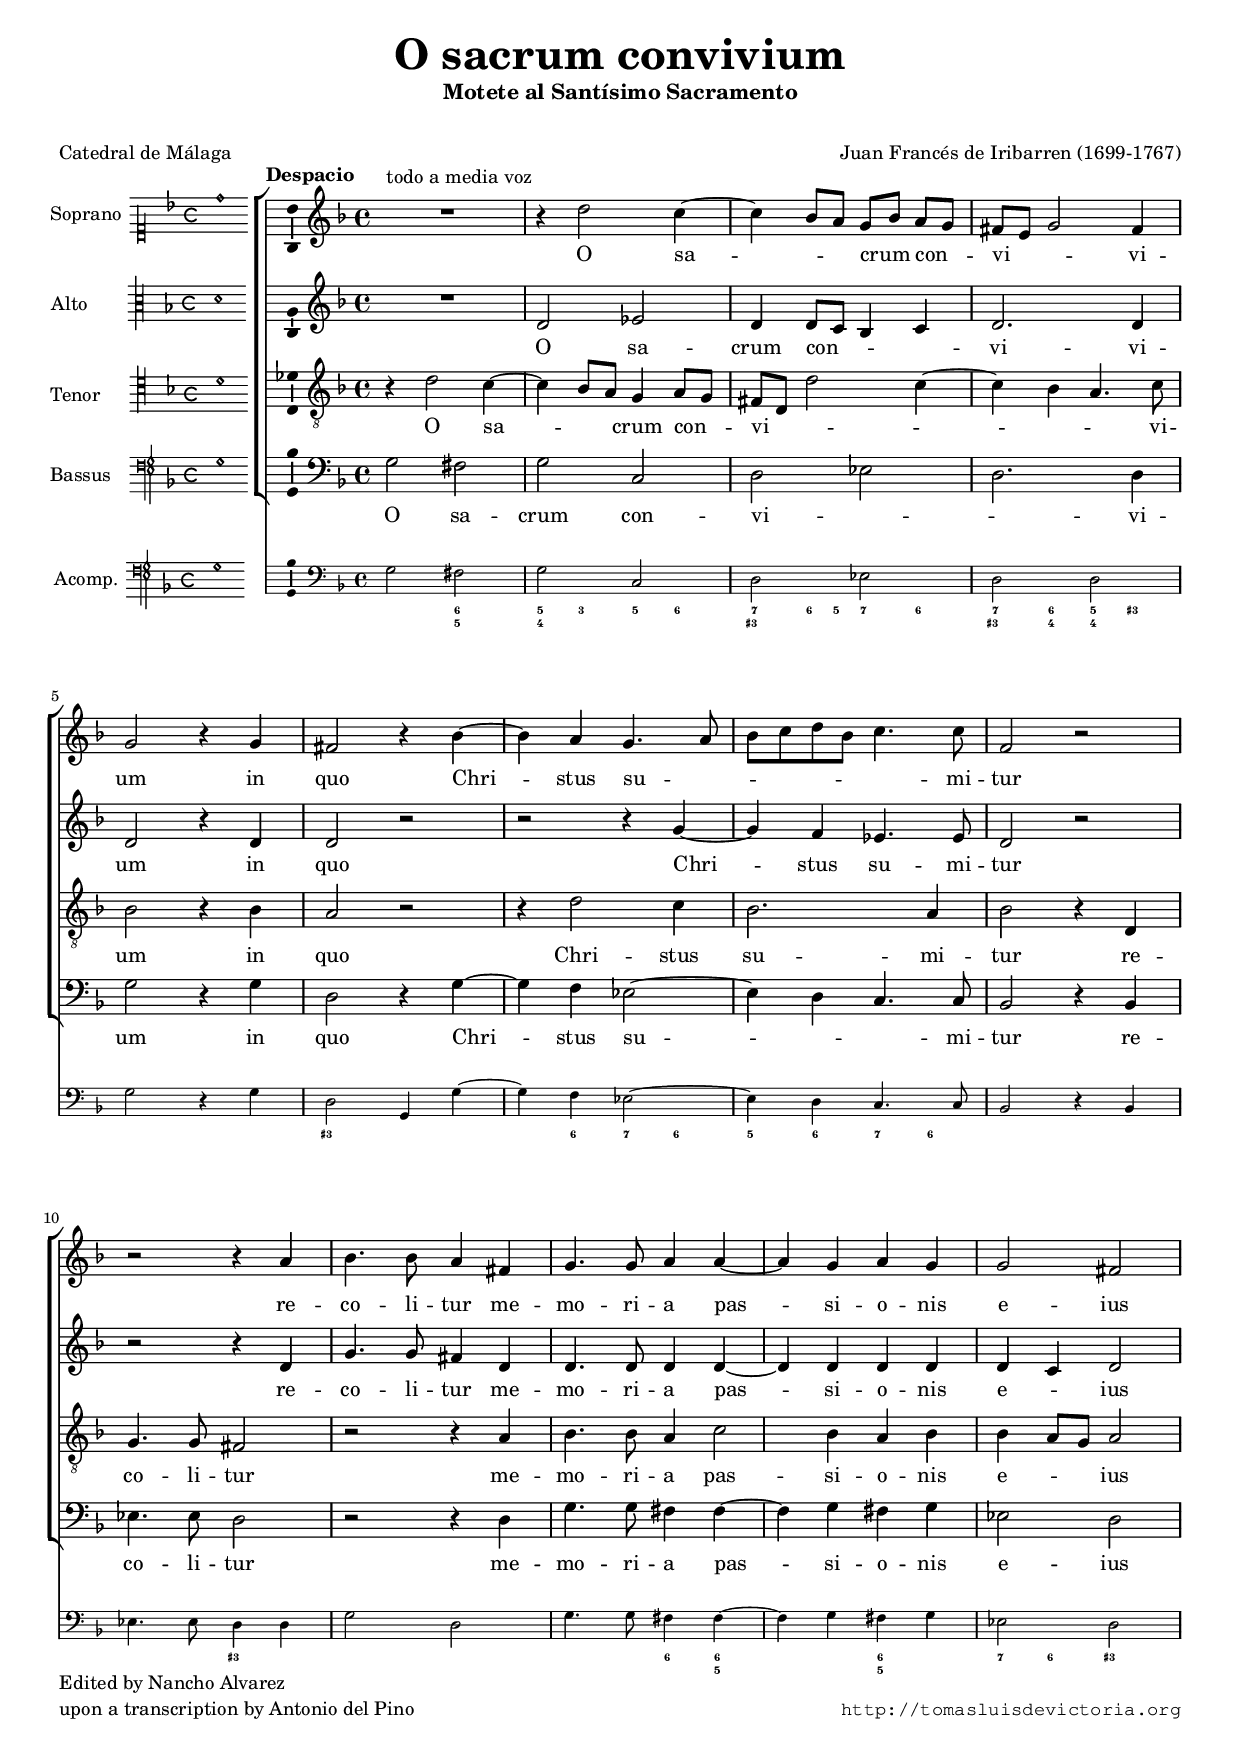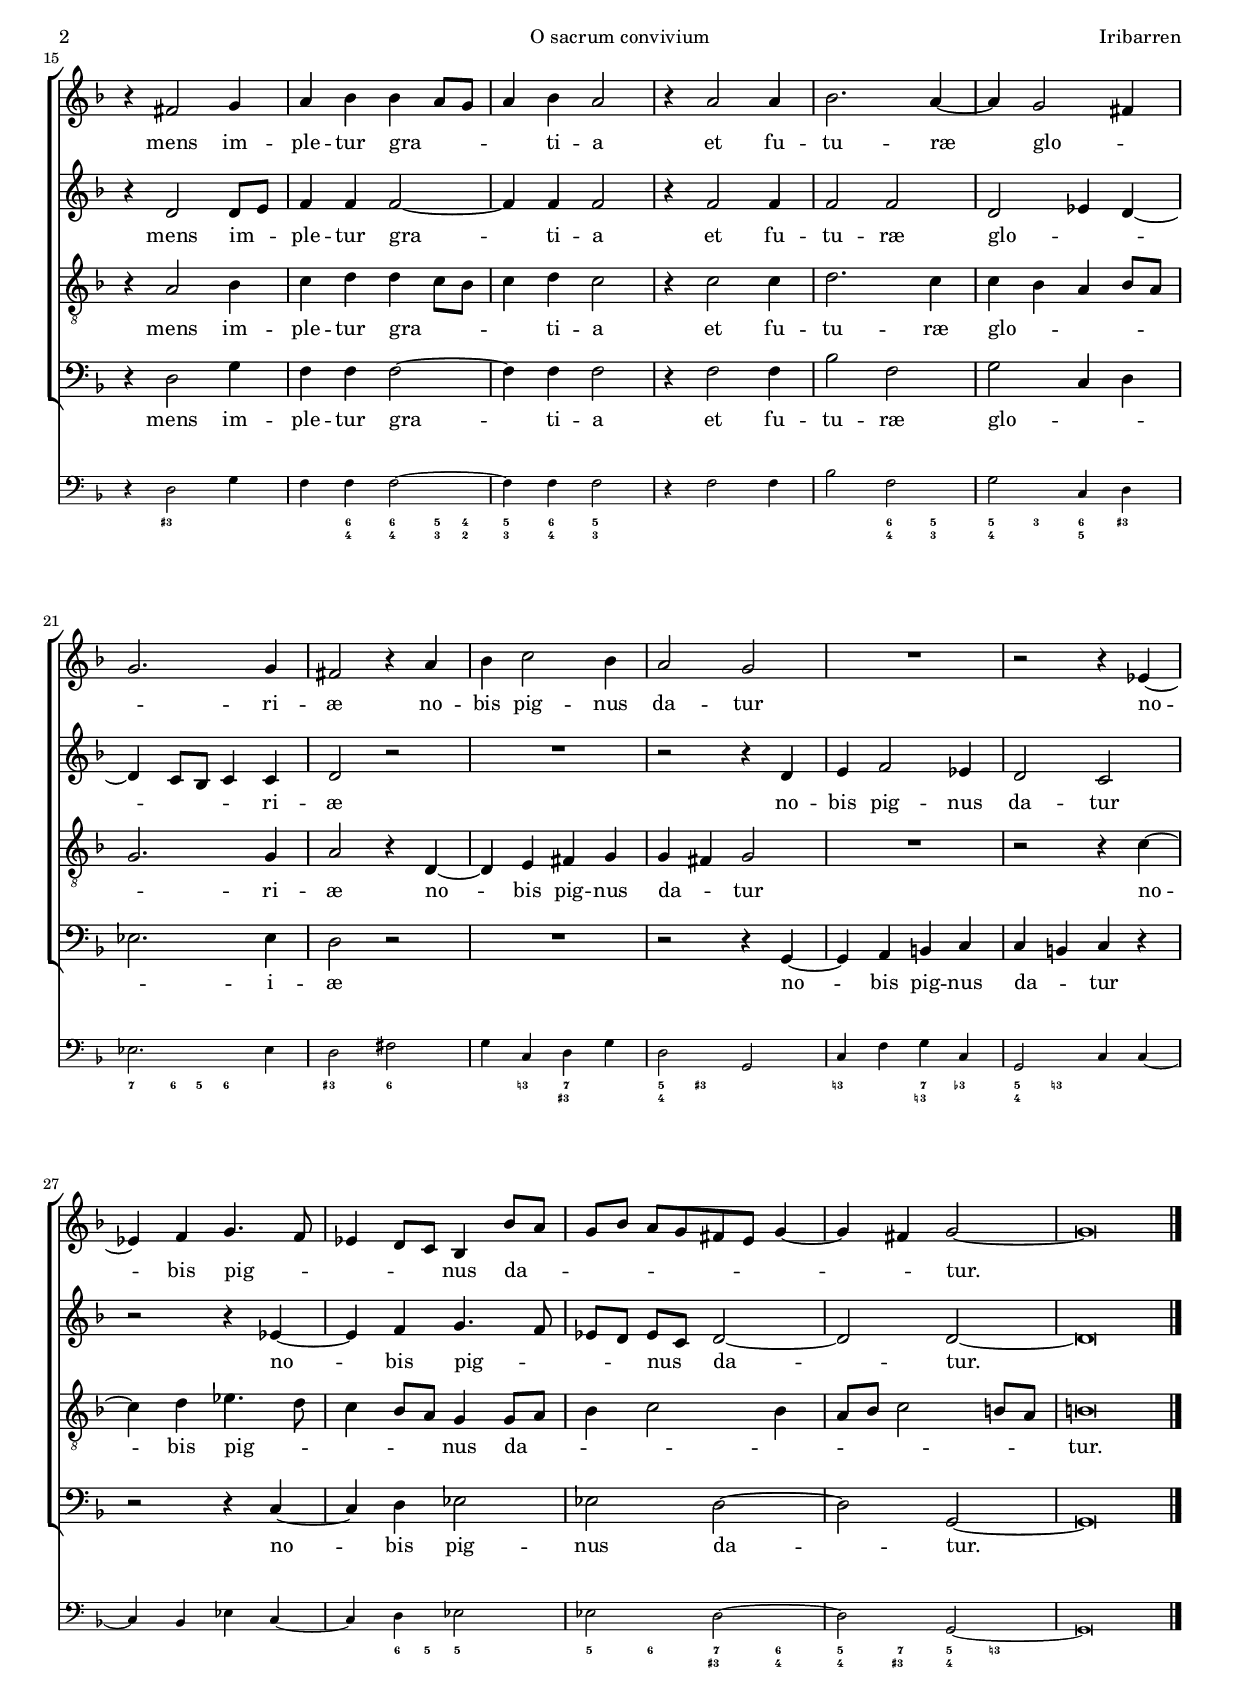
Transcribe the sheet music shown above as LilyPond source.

\version "2.18.0"

#(set-default-paper-size "a4")
#(set-global-staff-size 16.5)
#(ly:set-option 'point-and-click #f)
%mobile -s14.0 -i3.0

italicas=\override LyricText.font-shape = #'italic
rectas=\override LyricText.font-shape = #'upright
ss=\once \set suggestAccidentals = ##t
incipitwidth = 20
mtempo={\tempo 4 = 72}
mtempob={\tempo 4 = 36}

htitle="O sacrum convivium"
hcomposer="Iribarren"

% Ave Málaga-Madrid 23-12-2013

\header {
	title=\markup{\fontsize #3 "O sacrum convivium"}
	subtitle="Motete al Santísimo Sacramento"
	subsubtitle=\markup{\column{"" " "}}
	composer="Juan Francés de Iribarren (1699-1767)" % 1758 Ref. 63-17
        pdfauthor=\composer
	%opus="(-)"
	poet=\markup{"Catedral de Málaga"}
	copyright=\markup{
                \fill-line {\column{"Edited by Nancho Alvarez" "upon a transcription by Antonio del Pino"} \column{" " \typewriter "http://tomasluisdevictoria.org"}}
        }

%	tagline=""
}

global={\key f \major \time 4/4 \skip 1*31
	%\override Score.TimeSignature.break-visibility = #'#(#f #t #t)
	\bar "|."
}


cantus=\relative c''{
	\override Score.MetronomeMark.X-offset = #0
        \tempo \markup{"Despacio"}
        \once \override TextScript.padding = #2
        s4*0^\markup{"todo a media voz"}
        R1
        r4 d2 c4 ~
        c4 bes8[ a] g[ bes] a[ g]
        fis[ e] g2 fis4
        g2 r4 g
        fis2 r4 bes ~
        bes a g4. a8
        bes[ c d bes] c4. c8
        f,2 r
        r r4 a
        bes4. bes8 a4 fis
        g4. g8 a4 a ~
        a g a g
        g2 fis \break
        r4 fis2 g4
        a4 bes bes a8[ g]
        a4 bes a2
        r4 a2 a4
        bes2. a4 ~
        a g2 fis4
        g2. g4
        fis2 r4 a
        bes4 c2 bes4
        a2 g
        R1
        r2 r4 ees ~
        ees f g4. f8
        ees4 d8[ c] bes4 bes'8[ a]
        g[ bes] a[ g fis e] g4 ~
        g fis g2 ~
        g\breve*1/2
}

altus=\relative c'{
	R1
        d2 ees
        d4 d8[ c] bes4 c
        d2. d4
        d2 r4 d
        d2 r
        r2 r4 g ~
        g f ees4. ees8
        d2 r
        r2 r4 d
        g4. g8 fis4 d
        d4. d8 d4 d ~
        d d d d
        d c d2 
        r4 d2 d8[ e] 
        f4 f f2 ~
        f4 f f2
        r4 f2 f4
        f2 f
        d ees4 d ~
        d c8[ bes] c4 c
        d2 r
        R1
        r2 r4 d
        e f2 ees4
        d2 c
        r2 r4 ees ~
        ees f g4. f8
        ees8[ d] ees[ c] d2 ~
        d d ~
        d\breve*1/2
}

tenor=\relative c'{
	r4 d2 c4 ~
        c bes8[ a] g4 a8[ g]
        fis[ d] d'2 c4 ~
        c bes a4. c8
        bes2 r4 bes
        a2 r
        r4 d2 c4
        bes2. a4
        bes2 r4 d,
        g4. g8 fis2
        r r4 a
        bes4. bes8 a4 c2 bes4
        a4 bes
        bes a8[ g] a2
        r4 a2 bes4
        c d d4 c8[ bes]
        c4 d c2
        r4 c2 c4
        d2. c4
        c4 bes a4 bes8[ a]
        g2. g4
        a2 r4 d, ~
        d e fis g
        g fis g2
        R1
        r2 r4 c ~
        c d ees4. d8
        c4 bes8[ a] g4 g8[ a]
        bes4 c2 bes4
        a8[ bes] c2 b8[ a] 
        b\breve*1/2
}

bassus=\relative c'{
	 \override Staff.VerticalAxisGroup.staff-staff-spacing =
                        #'((basic-distance . 13) (minimum-distance . 5) (padding
 . 1))
       g2 fis
       g c,
       d ees
       d2. d4
       g2 r4 g
       d2 r4 g ~
       g f ees2 ~
       ees4 d c4. c8
       bes2 r4 bes
       ees4. ees8 d2
       r2 r4 d
       g4. g8 fis4 fis ~
       fis g fis g
       ees2 d
       r4 d2 g4
       f f f2 ~
       f4 f f2
       r4 f2 f4
       bes2 f
       g c,4 d
       ees2. ees4
       d2 r
       R1
       r2 r4 g, ~
       g a b c
       c b c r
       r2 r4 c ~
       c d ees2
       ees d ~
       d g, ~
       g\breve*1/2
}

continuo=\relative c' {
       g2 fis
       g c,
       d ees
       d d
       g r4 g
       d2 g,4 g' ~
       g f ees2 ~
       ees4 d c4. c8
       bes2 r4 bes
       ees4. ees8 d4 d
       g2 d
       g4. g8 fis4 fis ~
       fis g fis g
       ees2 d
       r4 d2 g4
       f4 f f2 ~
       f4 f f2
       r4 f2 f4
       bes2 f
       g c,4 d
       ees2. ees4
       d2 fis
       g4 c, d g
       d2 g,
       c4 f g c,
       g2 c4 c ~
       c bes ees c ~
       c d ees2
       ees d ~
       d g, ~
       g\breve*1/2
}

textocantus=\lyricmode{
O sa -- _ crum con -- vi -- _ vi -- um
in quo Chri -- stus su -- _ _ _ mi -- tur
re -- co -- li -- tur me -- mo -- ri -- a
pas -- si -- o -- nis e -- ius
mens im -- ple -- tur gra -- _ _ ti -- a
et fu -- tu -- ræ glo -- _ _ ri -- æ
no -- bis pig -- nus da -- tur
no -- bis pig -- _ _ _ nus da -- _ _ _ _ tur.
}

textoaltus=\lyricmode{
O sa -- crum con -- _ _ vi -- vi -- um
in quo Chri -- stus su -- mi -- tur
re -- co -- li -- tur me -- mo -- ri -- a
pas -- si -- o -- nis e -- _ ius
mens im -- ple -- tur gra -- ti -- a
et fu -- tu -- ræ glo -- _ _ _ _ ri -- æ
no -- bis pig -- nus da -- tur
no -- bis pig -- _ _ nus da -- tur.
}

textotenor=\lyricmode{
O sa -- _ crum con -- vi -- _ _ _ _ vi -- um
in quo Chri -- stus su -- mi -- tur
re -- co -- li -- tur me -- mo -- ri -- a
pas -- si -- o -- nis e -- _ ius
mens im -- ple -- tur gra -- _ _ ti -- a
et fu -- tu -- ræ glo -- _ _ _ _ ri -- æ
no -- bis pig -- nus da -- _ tur % tus
no -- bis pig -- _ _ _ nus da -- _ _ _ _ _ _ tur.
}

textobassus=\lyricmode{
O sa -- crum con -- vi -- _ _ vi -- um
in quo Chri -- stus su -- _ _ mi -- tur 
re -- co -- li -- tur
me -- mo -- ri -- a pas -- si -- o -- nis e -- ius
mens im -- ple -- tur gra -- ti -- a
et fu -- tu -- ræ glo -- _ _ _ i -- æ
no -- bis pig -- nus da -- _ tur
no -- bis pig -- nus da -- tur.
}

cifrado=\figuremode{
         s2 <6 5>
         <5 4>4  <3> <5> <6>
         <7 3+>4 <6>8 <5> <7>4 <6>
         <7 3+> <6 4> <5 4> <3+>
         s1
         <3+>2 s
         s4 <6> <7> <6>
         <5> <6> <7> <6>
         s1
         s2 <3+>
         s1
         s2 <6>4 <6 5>
         s2 <6 5>2
         <7>4 <6> <3+>2
         s4 <3+>2 s4
         s <6 4> <6 4> <5 3>8 <4 2>
         <5 3>4 <6 4> <5 3>2
         s1
         s2 <6 4>4 <5 3>
         <5 4>4 <3> <6 5> <3+>
         <7>4 <6>8 <5> <6>2
         <3+> <6>
         s4 <3!> <7 3+> s
         <5 4> <3+> s2
         <3!>4 s <7 3!> <3->
         <5 4> <3!> s2
         s1
         s4 <6>8 <5> <5>2
         <5>4 <6> <7 3+> <6 4>
         <5 4> <7 3+> <5 4> <3!>
         s1
}

% Repasar los incipits, no he visto el original

incipitcantus=\markup{
	\score{
		{ 
		\set Staff.instrumentName="Soprano "
		\override NoteHead.style = #'neomensural
		\override Staff.TimeSignature.style = #'neomensural
		\cadenzaOn 
		\clef "petrucci-c1"
		\key f \major
		\time 4/4
               d''1
		} 

	\layout { line-width=\incipitwidth indent = 0 }
	}
}

incipitaltus=\markup{
	\score{
		{ 
		\set Staff.instrumentName="Alto       "
		\override NoteHead.style = #'neomensural 
		\override Staff.TimeSignature.style = #'neomensural
		\cadenzaOn 
		\clef "petrucci-c3"
		\key f \major
		\time 4/4
                d'1
		} 
	\layout { line-width=\incipitwidth indent = 0 }
	}
}


incipittenor=\markup{
	\score{
		{ 
		\set Staff.instrumentName="Tenor     "
		\override NoteHead.style = #'neomensural 
		\override Staff.TimeSignature.style = #'neomensural
		\cadenzaOn 
		\clef "petrucci-c4"
		\key f \major
		\time 4/4
               d'1
		} 
	\layout { line-width=\incipitwidth indent=0 }
	}
}

incipitbassus=\markup{
	\score{
		{ 
		\set Staff.instrumentName="Bassus   "
		\override NoteHead.style = #'neomensural
		\override Staff.TimeSignature.style = #'neomensural
		\cadenzaOn 
		\clef "petrucci-f4"
		\key f \major
		\time 4/4
                g1
		} 
	\layout { line-width=\incipitwidth indent = 0 }
	}
}
incipitcont=\markup{
	\score{
		{ 
		\set Staff.instrumentName="Acomp. "
		\override NoteHead.style = #'neomensural
		\override Staff.TimeSignature.style = #'neomensural
		\cadenzaOn 
		\clef "petrucci-f4"
		\key f \major
		\time 4/4
                g1
		} 
	\layout { line-width=\incipitwidth indent = 0 }
	}
}

%\layout {
%       \context {\Voice
%               \remove Ligature_bracket_engraver
%               \consists Mensural_ligature_engraver
%       }
%       line-width=\incipitwidth
%       indent = 0
%}

\score {\transpose c' c'{<<
\new ChoirStaff<<

	\new Staff <<\global
	\new Voice="v1" {
		\set Staff.instrumentName=\incipitcantus
		\clef "treble"
		\cantus }
	\new Lyrics \lyricsto "v1" {\textocantus }
	>>

	\new Staff <<\global
	\new Voice="v2" {
		\set Staff.instrumentName=\incipitaltus
		\clef "treble"
		\altus }
	\new Lyrics \lyricsto "v2" {\textoaltus }
	>>
	
	\new Staff <<\global
	\new Voice="v3" {
		\set Staff.instrumentName=\incipittenor
		\clef "G_8"
		\tenor }
	\new Lyrics \lyricsto "v3" {\textotenor }
	>>

	\new Staff <<\global
	\new Voice="v4" {
		\set Staff.instrumentName=\incipitbassus
		\clef "bass"
		\bassus }
	\new Lyrics \lyricsto "v4" {\textobassus }
	>>
>>
        \new Staff \with {fontSize = #-2
                          \override StaffSymbol.staff-space = #(magstep -2)
                          \override StaffSymbol.thickness = #(magstep -2)
                          
        }<<\global
        \new Voice="v5" {
                \set Staff.instrumentName=\incipitcont
                \clef "bass"
                \continuo }
        \new FiguredBass {\cifrado}
        >>
>>

	} % transpose

\layout{ 
	\context {\Lyrics 
		\override VerticalAxisGroup.staff-affinity = #UP
		\override VerticalAxisGroup.nonstaff-relatedstaff-spacing =
			#'((basic-distance . 0) (minimum-distance . 0) (padding . 1))
		%\override LyricText.font-size = #1.2
		\override LyricHyphen.minimum-distance = #0.5
	}
	\context {\Score 
		tempoHideNote = ##t
		\override BarNumber.padding = #2 
	}
	\context {\Voice 
		%melismaBusyProperties = #'()
		autoBeaming = ##f
	}
	\context {\Staff 
                %\RemoveEmptyStaves
                %\override VerticalAxisGroup.remove-first = ##t
		\override VerticalAxisGroup.staff-staff-spacing =
			#'((basic-distance . 11) (minimum-distance . 0) (padding . 1))
		\consists Ambitus_engraver 
		\override LigatureBracket.padding = #1
	}
         \context {\FiguredBass
                  \override BassFigure #'font-size = #-2
        }
}

%\midi { \mtempo }

}


\paper{
	evenHeaderMarkup=\markup  \fill-line { \fromproperty #'page:page-number-string \htitle \hcomposer }
	oddHeaderMarkup= \markup  \fill-line { \on-the-fly #not-first-page \hcomposer \on-the-fly #not-first-page \htitle \on-the-fly #not-first-page \fromproperty #'page:page-number-string }
	system-count=6
	%page-count = 8
	ragged-last-bottom = ##f
	indent=3.5\cm
	system-system-spacing =
	#'((basic-distance . 20) (minimum-distance . 0) (padding . 5))
	top-system-spacing = % header
	#'((basic-distance . 8) (minimum-distance . 0) (padding . 0))
	last-bottom-spacing = % footer
	#'((basic-distance . 12) (minimum-distance . 0) (padding . 0))

}
